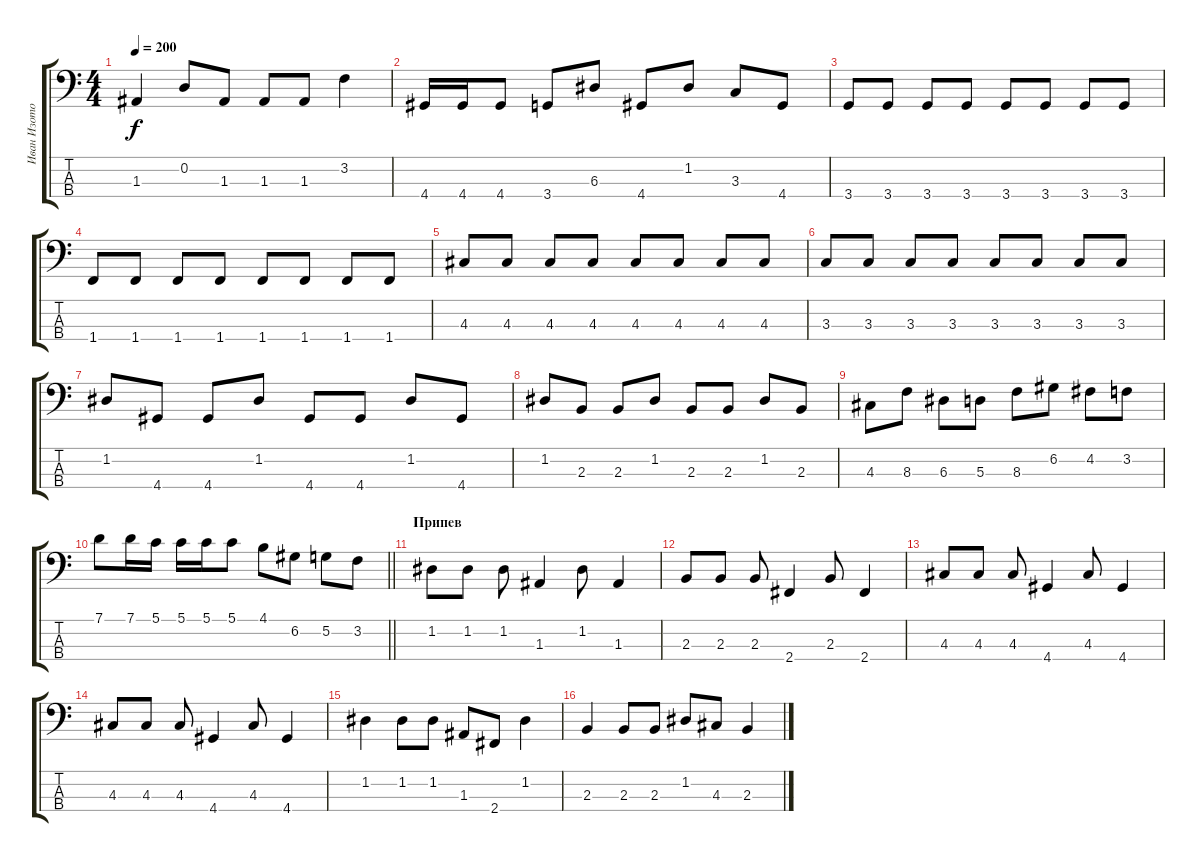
\track ("Иван Изотов" "Иван Изото") {instrument electricbasspick}
\staff {score tabs}
\tuning (G2 D2 A1 E1) {hide}
\ts (4 4)
\tempo 200
\clef f4
\ks c
1.3.4{dy f} 0.2.8 1.3.8 1.3.8 1.3.8 3.2.4 |
4.4.16 4.4.16 4.4.8 3.4.8 6.3.8 4.4.8 1.2.8 3.3.8 4.4.8 |
3.4.8 3.4.8 3.4.8 3.4.8 3.4.8 3.4.8 3.4.8 3.4.8 |
1.4.8 1.4.8 1.4.8 1.4.8 1.4.8 1.4.8 1.4.8 1.4.8 |
4.3.8 4.3.8 4.3.8 4.3.8 4.3.8 4.3.8 4.3.8 4.3.8 |
3.3.8 3.3.8 3.3.8 3.3.8 3.3.8 3.3.8 3.3.8 3.3.8 |
1.2.8 4.4.8 4.4.8 1.2.8 4.4.8 4.4.8 1.2.8 4.4.8 |
1.2.8 2.3.8 2.3.8 1.2.8 2.3.8 2.3.8 1.2.8 2.3.8 |
4.3.8 8.3.8 6.3.8 5.3.8 8.3.8 6.2.8 4.2.8 3.2.8 |
\barLineRight lightlight
7.1.8 7.1.16 5.1.16 5.1.16 5.1.16 5.1.8 4.1.8 6.2.8 5.2.8 3.2.8 |
\section ("" "Припев")
1.2.8 1.2.8 1.2.8 1.3.4 1.2.8 1.3.4 |
2.3.8 2.3.8 2.3.8 2.4.4 2.3.8 2.4.4 |
4.3.8 4.3.8 4.3.8 4.4.4 4.3.8 4.4.4 |
4.3.8 4.3.8 4.3.8 4.4.4 4.3.8 4.4.4 |
1.2.4 1.2.8 1.2.8 1.3.8 2.4.8 1.2.4 |
2.3.4 2.3.8 2.3.8 1.2.8 4.3.8 2.3.4
